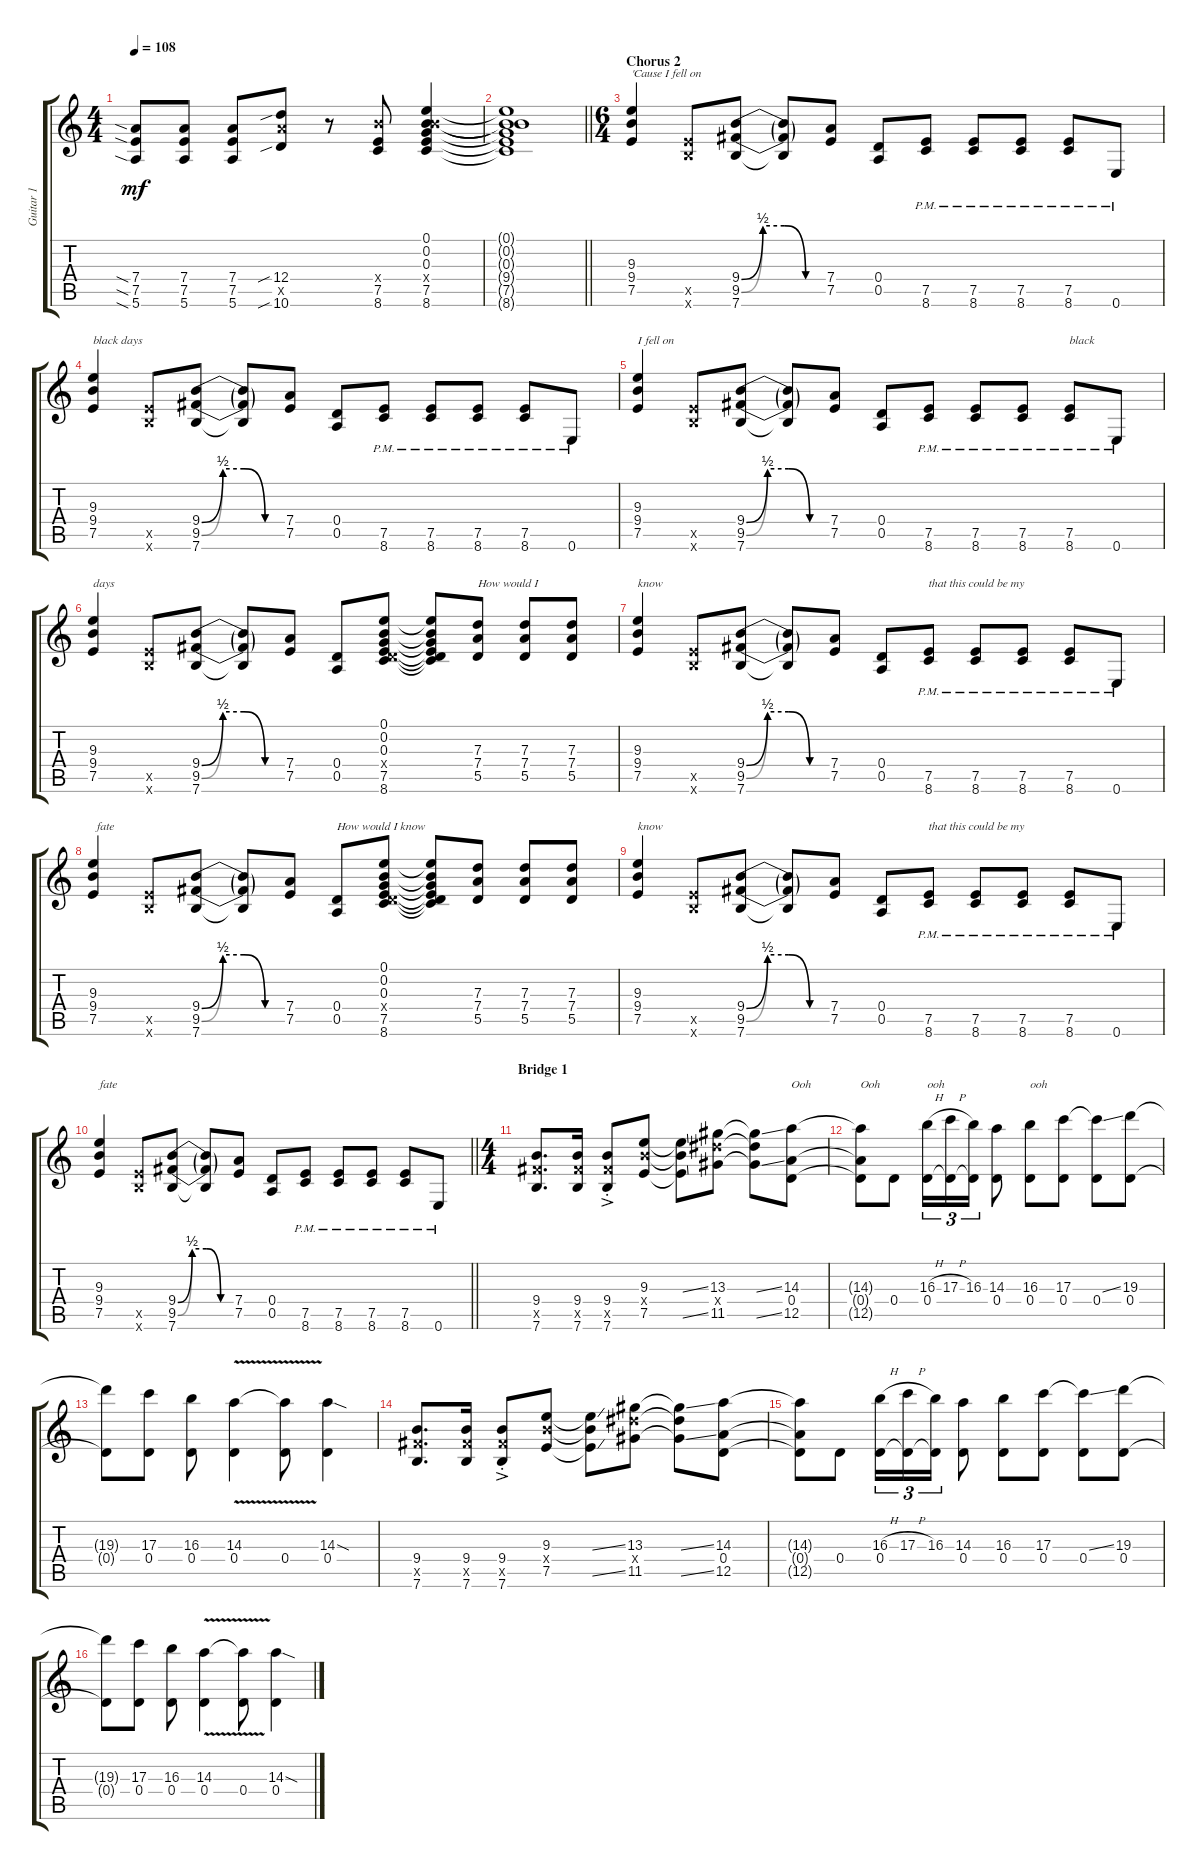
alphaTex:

\track ("Guitar 1" "Guitar 1") {instrument overdrivenguitar}
\staff {score tabs}
\tuning (E4 B3 G3 D3 A2 E2) {hide}
\ts (4 4)
\tempo 108
\clef g2
\ks c
(7.4{sia} 7.5{sia} 5.6{sia}).8{dy mf} (7.4 7.5 5.6).8 (7.4 7.5 5.6).8 (12.4{sib} 12.5{x} 10.6{sib}).8 r.8 (9.4{x} 7.5 8.6).8 (0.1 0.2 0.3 9.4{x} 7.5 8.6).4 |
\barLineRight lightlight
(0.1{t} 0.2{t} 0.3{t} 9.4{t} 7.5{t} 8.6{t}).1 |
\ts (6 4)
\section ("" "Chorus 2")
(9.3 9.4 7.5).4{txt "'Cause I fell on "} (7.5{x} 7.6{x}).8 (9.4{be (custom 0 0 15 2 30 2 45 0 60 0)} 9.5{be (custom 0 0 15 2 30 2 45 0 60 0)} 7.6).8 (9.4{t} 9.5{t} 7.6{t}).8 (7.4 7.5).8 (0.4 0.5).8 (7.5{pm} 8.6{pm}).8 (7.5{pm} 8.6{pm}).8 (7.5{pm} 8.6{pm}).8 (7.5{pm} 8.6{pm}).8 0.6{pm}.8 |
(9.3 9.4 7.5).4{txt "black days "} (7.5{x} 7.6{x}).8 (9.4{be (custom 0 0 15 2 30 2 45 0 60 0)} 9.5{be (custom 0 0 15 2 30 2 45 0 60 0)} 7.6).8 (9.4{t} 9.5{t} 7.6{t}).8 (7.4 7.5).8 (0.4 0.5).8 (7.5{pm} 8.6{pm}).8 (7.5{pm} 8.6{pm}).8 (7.5{pm} 8.6{pm}).8 (7.5{pm} 8.6{pm}).8 0.6{pm}.8 |
(9.3 9.4 7.5).4{txt "I fell on"} (7.5{x} 7.6{x}).8 (9.4{be (custom 0 0 15 2 30 2 45 0 60 0)} 9.5{be (custom 0 0 15 2 30 2 45 0 60 0)} 7.6).8 (9.4{t} 9.5{t} 7.6{t}).8 (7.4 7.5).8 (0.4 0.5).8 (7.5{pm} 8.6{pm}).8 (7.5{pm} 8.6{pm}).8 (7.5{pm} 8.6{pm}).8 (7.5{pm} 8.6{pm}).8{txt "black"} 0.6{pm}.8 |
(9.3 9.4 7.5).4{txt "days"} (7.5{x} 7.6{x}).8 (9.4{be (custom 0 0 15 2 30 2 45 0 60 0)} 9.5{be (custom 0 0 15 2 30 2 45 0 60 0)} 7.6).8 (9.4{t} 9.5{t} 7.6{t}).8 (7.4 7.5).8 (0.4 0.5).8 (0.1 0.2 0.3 0.4{x} 7.5 8.6).8 (0.1{t} 0.2{t} 0.3{t} 0.4{t} 7.5{t} 8.6{t}).8 (7.3 7.4 5.5).8{txt "How would I"} (7.3 7.4 5.5).8 (7.3 7.4 5.5).8 |
(9.3 9.4 7.5).4{txt "know"} (7.5{x} 7.6{x}).8 (9.4{be (custom 0 0 15 2 30 2 45 0 60 0)} 9.5{be (custom 0 0 15 2 30 2 45 0 60 0)} 7.6).8 (9.4{t} 9.5{t} 7.6{t}).8 (7.4 7.5).8 (0.4 0.5).8 (7.5{pm} 8.6{pm}).8{txt "that this could be my"} (7.5{pm} 8.6{pm}).8 (7.5{pm} 8.6{pm}).8 (7.5{pm} 8.6{pm}).8 0.6{pm}.8 |
(9.3 9.4 7.5).4{txt " fate"} (7.5{x} 7.6{x}).8 (9.4{be (custom 0 0 15 2 30 2 45 0 60 0)} 9.5{be (custom 0 0 15 2 30 2 45 0 60 0)} 7.6).8 (9.4{t} 9.5{t} 7.6{t}).8 (7.4 7.5).8 (0.4 0.5).8{txt "How would I know"} (0.1 0.2 0.3 0.4{x} 7.5 8.6).8 (0.1{t} 0.2{t} 0.3{t} 0.4{t} 7.5{t} 8.6{t}).8 (7.3 7.4 5.5).8 (7.3 7.4 5.5).8 (7.3 7.4 5.5).8 |
(9.3 9.4 7.5).4{txt "know"} (7.5{x} 7.6{x}).8 (9.4{be (custom 0 0 15 2 30 2 45 0 60 0)} 9.5{be (custom 0 0 15 2 30 2 45 0 60 0)} 7.6).8 (9.4{t} 9.5{t} 7.6{t}).8 (7.4 7.5).8 (0.4 0.5).8 (7.5{pm} 8.6{pm}).8{txt "that this could be my"} (7.5{pm} 8.6{pm}).8 (7.5{pm} 8.6{pm}).8 (7.5{pm} 8.6{pm}).8 0.6{pm}.8 |
\barLineRight lightlight
(9.3 9.4 7.5).4{txt "fate"} (7.5{x} 7.6{x}).8 (9.4{be (custom 0 0 15 2 30 2 45 0 60 0)} 9.5{be (custom 0 0 15 2 30 2 45 0 60 0)} 7.6).8 (9.4{t} 9.5{t} 7.6{t}).8 (7.4 7.5).8 (0.4 0.5).8 (7.5{pm} 8.6{pm}).8 (7.5{pm} 8.6{pm}).8 (7.5{pm} 8.6{pm}).8 (7.5{pm} 8.6{pm}).8 0.6{pm}.8 |
\ts (4 4)
\section ("" "Bridge 1")
(9.4 9.5{x} 7.6).8{d} (9.4 9.5{x} 7.6).16 (9.4{ac st} 9.5{ac st x} 7.6{ac st}).8 (9.3 9.4{x} 7.5).8 (9.3{ss t} 9.4{t} 7.5{ss t}).8 (13.3 13.4{x} 11.5).8 (13.3{ss t} 13.4{t} 11.5{ss t}).8 (14.3 0.4 12.5).8{txt "Ooh"} |
(14.3{t} 0.4{t} 12.5{t}).8{txt "Ooh"} 0.4.8 (16.3{h} 0.4).16{tu (3 2) txt "ooh"} (17.3{h} 0.4{t}).16{tu (3 2)} (16.3 0.4{t}).16{tu (3 2)} (14.3 0.4).8 (16.3 0.4).8{txt "ooh"} (17.3 0.4).8 (17.3{ss t} 0.4).8 (19.3 0.4).8 |
(19.3{t} 0.4{t}).8 (17.3 0.4).8 (16.3 0.4).8 (14.3{v} 0.4).4 (14.3{t} 0.4).8 (14.3{sod} 0.4).4 |
(9.4 9.5{x} 7.6).8{d} (9.4 9.5{x} 7.6).16 (9.4{ac st} 9.5{ac st x} 7.6{ac st}).8 (9.3 9.4{x} 7.5).8 (9.3{ss t} 9.4{t} 7.5{ss t}).8 (13.3 13.4{x} 11.5).8 (13.3{ss t} 13.4{t} 11.5{ss t}).8 (14.3 0.4 12.5).8 |
(14.3{t} 0.4{t} 12.5{t}).8 0.4.8 (16.3{h} 0.4).16{tu (3 2)} (17.3{h} 0.4{t}).16{tu (3 2)} (16.3 0.4{t}).16{tu (3 2)} (14.3 0.4).8 (16.3 0.4).8 (17.3 0.4).8 (17.3{ss t} 0.4).8 (19.3 0.4).8 |
(19.3{t} 0.4{t}).8 (17.3 0.4).8 (16.3 0.4).8 (14.3{v} 0.4).4 (14.3{t} 0.4).8 (14.3{sod} 0.4).4
